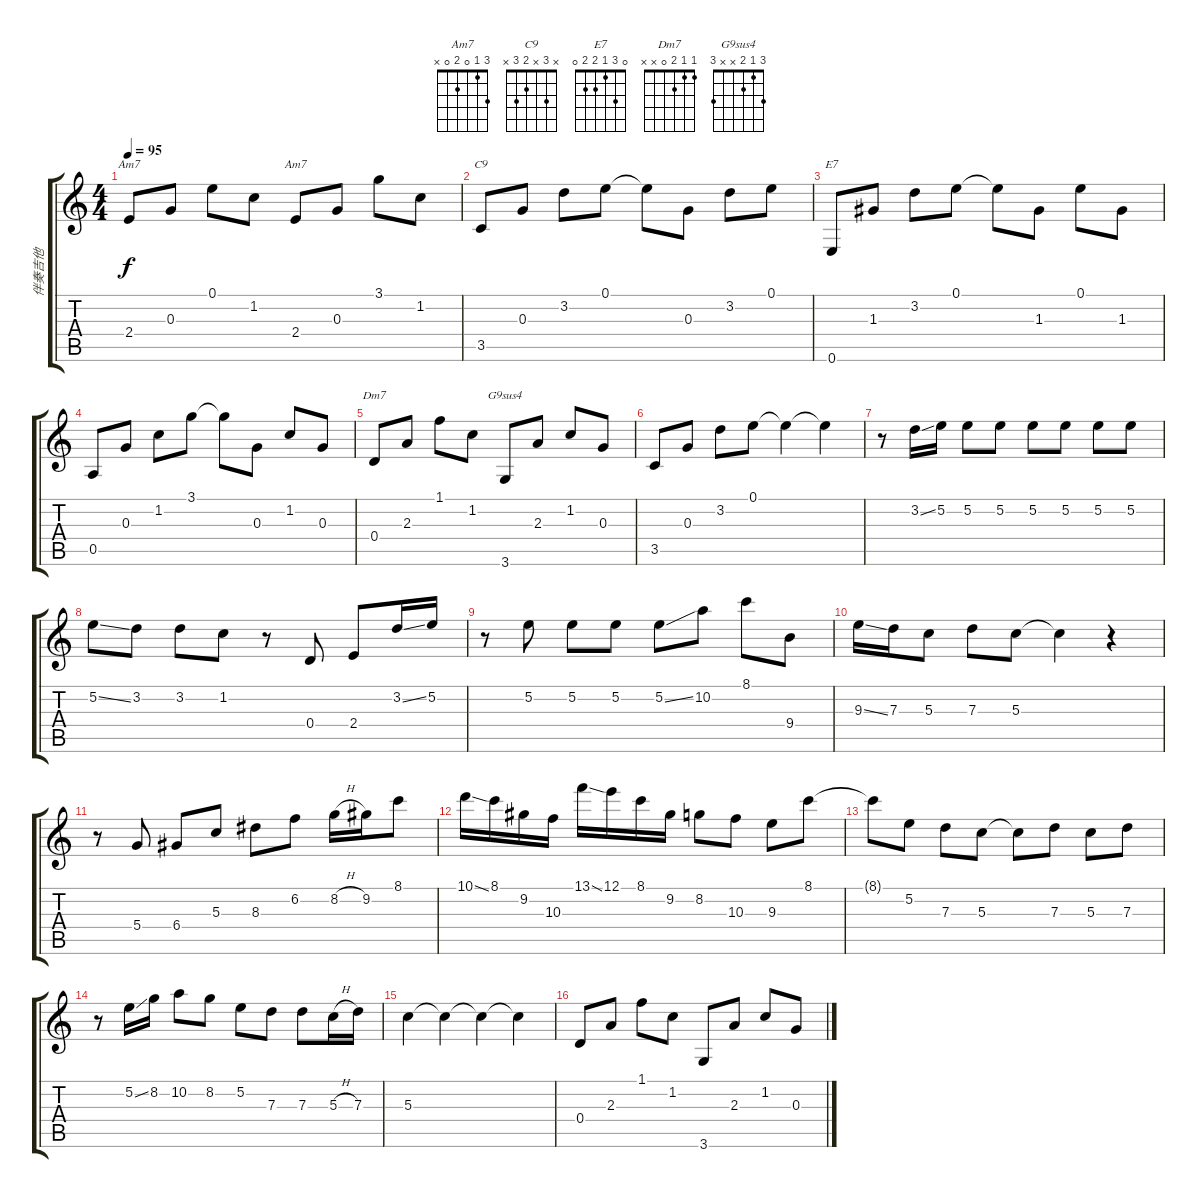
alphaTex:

\track ("伴奏吉他" "伴奏吉他") {instrument electricguitarclean}
\staff {score tabs}
\tuning (E4 B3 G3 D3 A2 E2) {hide}
\chord ("Am7" 0 1 0 2 0 x)
\chord ("Am7" 3 1 0 2 0 x)
\chord ("C9" x 3 x 2 3 x)
\chord ("E7" 0 3 1 2 2 0)
\chord ("Dm7" 1 1 2 0 x x)
\chord ("G9sus4" 3 1 2 x x 3)
\ts (4 4)
\tempo 95
\clef g2
\ks c
2.4.8{ch "Am7" dy f} 0.3.8 0.1.8 1.2.8 2.4.8{ch "Am7"} 0.3.8 3.1.8 1.2.8 |
3.5.8{ch "C9"} 0.3.8 3.2.8 0.1.8 0.1{t}.8 0.3.8 3.2.8 0.1.8 |
0.6.8{ch "E7"} 1.3.8 3.2.8 0.1.8 0.1{t}.8 1.3.8 0.1.8 1.3.8 |
0.5.8 0.3.8 1.2.8 3.1.8 3.1{t}.8 0.3.8 1.2.8 0.3.8 |
0.4.8{ch "Dm7"} 2.3.8 1.1.8 1.2.8 3.6.8{ch "G9sus4"} 2.3.8 1.2.8 0.3.8 |
3.5.8 0.3.8 3.2.8 0.1.8 0.1{t}.4 0.1{t}.4 |
r.8 3.2{ss}.16 5.2.16 5.2.8 5.2.8 5.2.8 5.2.8 5.2.8 5.2.8 |
5.2{ss}.8 3.2.8 3.2.8 1.2.8 r.8 0.4.8 2.4.8 3.2{ss}.16 5.2.16 |
r.8 5.2.8 5.2.8 5.2.8 5.2{ss}.8 10.2.8 8.1.8 9.4.8 |
9.3{ss}.16 7.3.16 5.3.8 7.3.8 5.3.8 5.3{t}.4 r.4 |
r.8 5.4.8 6.4.8 5.3.8 8.3.8 6.2.8 8.2{h}.16 9.2.16 8.1.8 |
10.1{ss}.16 8.1.16 9.2.16 10.3.16 13.1{ss}.16 12.1.16 8.1.16 9.2.16 8.2.8 10.3.8 9.3.8 8.1.8 |
8.1{t}.8 5.2.8 7.3.8 5.3.8 5.3{t}.8 7.3.8 5.3.8 7.3.8 |
r.8 5.2{ss}.16 8.2.16 10.2.8 8.2.8 5.2.8 7.3.8 7.3.8 5.3{h}.16 7.3.16 |
5.3.4 5.3{t}.4 5.3{t}.4 5.3{t}.4 |
0.4.8 2.3.8 1.1.8 1.2.8 3.6.8 2.3.8 1.2.8 0.3.8
